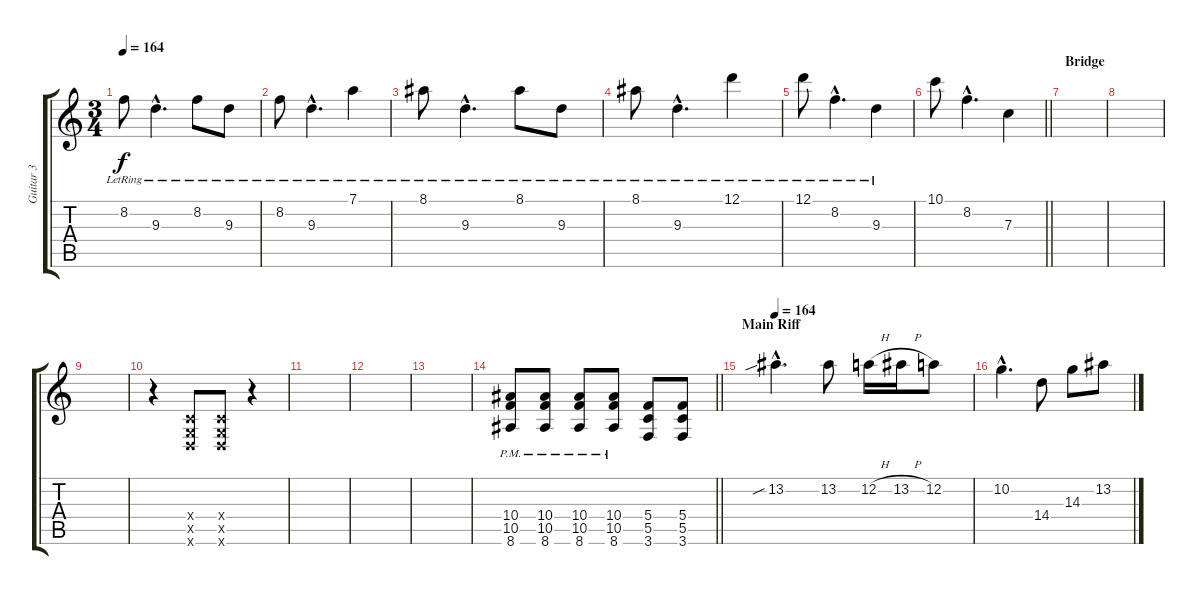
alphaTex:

\track ("Guitar 3" "Guitar 3") {instrument electricguitarjazz}
\staff {score tabs}
\tuning (D4 A3 F3 C3 G2 D2) {hide}
\ts (3 4)
\tempo 164
\clef g2
\ks c
8.2{lr}.8{dy f} 9.3{hac lr}.4{d} 8.2{lr}.8 9.3{lr}.8 |
8.2{lr}.8 9.3{hac lr}.4{d} 7.1{lr}.4 |
8.1{lr}.8 9.3{hac lr}.4{d} 8.1{lr}.8 9.3{lr}.8 |
8.1{lr}.8 9.3{hac lr}.4{d} 12.1{lr}.4 |
12.1{lr}.8 8.2{hac lr}.4{d} 9.3{lr}.4 |
\barLineRight lightlight
10.1.8 8.2{hac}.4{d} 7.3.4 |
\section ("" "Bridge")
|
|
|
r.4 (0.4{x} 0.5{x} 0.6{x}).8 (0.4{x} 0.5{x} 0.6{x}).8 r.4 |
|
|
|
\barLineRight lightlight
(10.4{pm} 10.5{pm} 8.6{pm}).8 (10.4{pm} 10.5{pm} 8.6{pm}).8 (10.4{pm} 10.5{pm} 8.6{pm}).8 (10.4{pm} 10.5{pm} 8.6{pm}).8 (5.4 5.5 3.6).8 (5.4 5.5 3.6).8 |
\section ("" "Main Riff")
\tempo 164
13.2{sib hac}.4{d volume 16} 13.2.8 12.2{h}.16 13.2{h}.16 12.2.8 |
10.2{hac}.4{d} 14.4.8 14.3.8 13.2.8
